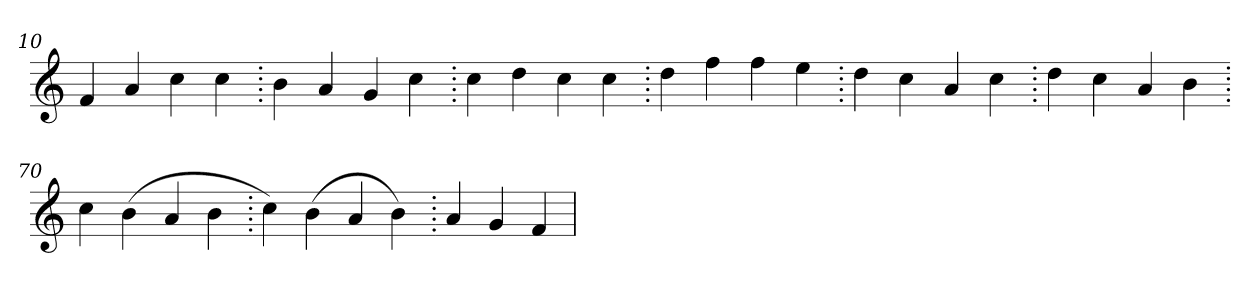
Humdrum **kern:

**kern
*part1
*staff1
*clefG2
=10.
4f
4a
4cc
4cc
=20.
4b
4a
4g
4cc
=30.
4cc
4dd
4cc
4cc
=40.
4dd
4ff
4ff
4ee
=50.
4dd
4cc
4a
4cc
=60.
4dd
4cc
4a
4b
=70.
4cc
(>4b
4a
4b
=80.
4cc)
(>4b
4a
4b)
=90.
4a
4g
4f
=
*-
